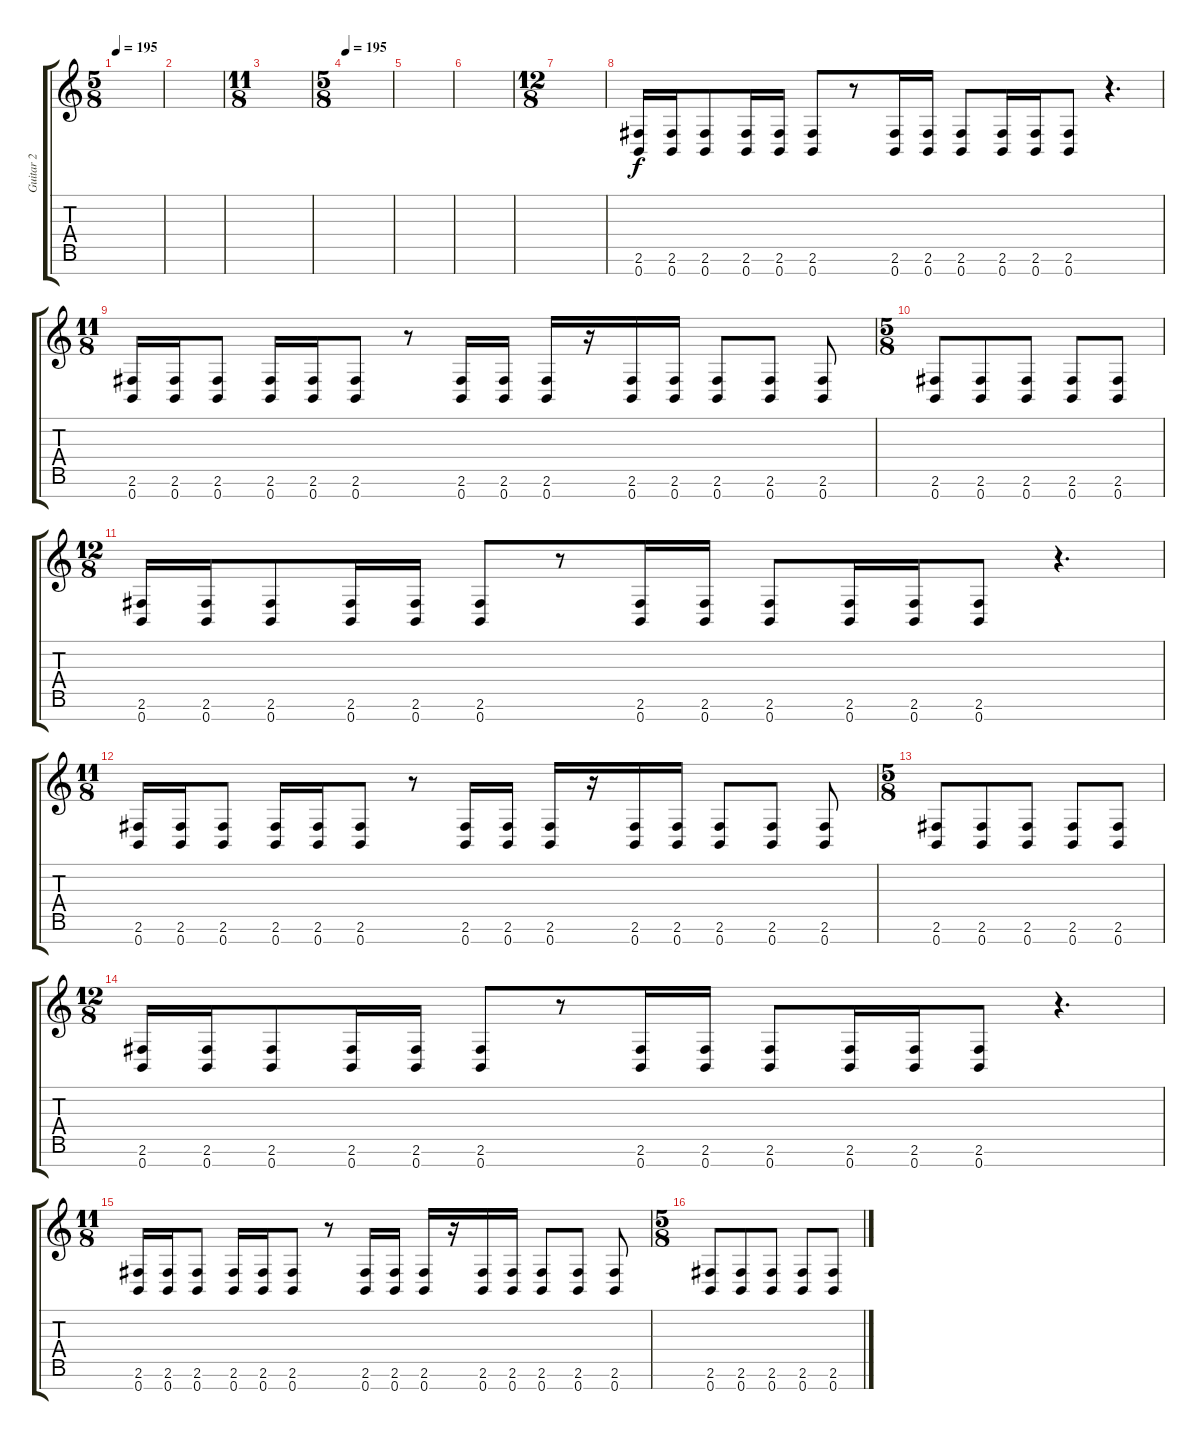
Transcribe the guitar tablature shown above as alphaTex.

\track ("Guitar 2" "Guitar 2") {instrument distortionguitar}
\staff {score tabs}
\tuning (E4 B3 G3 D3 A2 E2 B1) {hide}
\ts (5 8)
\tempo 195
\clef g2
\ks c
|
|
\ts (11 8)
|
\ts (5 8)
\tempo 190
\tempo 195
|
|
|
\ts (12 8)
|
(2.6 0.7).16 (2.6 0.7).16 (2.6 0.7).8 (2.6 0.7).16 (2.6 0.7).16 (2.6 0.7).8 r.8 (2.6 0.7).16 (2.6 0.7).16 (2.6 0.7).8 (2.6 0.7).16 (2.6 0.7).16 (2.6 0.7).8 r.4{d} |
\ts (11 8)
(2.6 0.7).16 (2.6 0.7).16 (2.6 0.7).8 (2.6 0.7).16 (2.6 0.7).16 (2.6 0.7).8 r.8 (2.6 0.7).16 (2.6 0.7).16 (2.6 0.7).16 r.16 (2.6 0.7).16 (2.6 0.7).16 (2.6 0.7).8 (2.6 0.7).8 (2.6 0.7).8 |
\ts (5 8)
(2.6 0.7).8 (2.6 0.7).8 (2.6 0.7).8 (2.6 0.7).8 (2.6 0.7).8 |
\ts (12 8)
(2.6 0.7).16 (2.6 0.7).16 (2.6 0.7).8 (2.6 0.7).16 (2.6 0.7).16 (2.6 0.7).8 r.8 (2.6 0.7).16 (2.6 0.7).16 (2.6 0.7).8 (2.6 0.7).16 (2.6 0.7).16 (2.6 0.7).8 r.4{d} |
\ts (11 8)
(2.6 0.7).16 (2.6 0.7).16 (2.6 0.7).8 (2.6 0.7).16 (2.6 0.7).16 (2.6 0.7).8 r.8 (2.6 0.7).16 (2.6 0.7).16 (2.6 0.7).16 r.16 (2.6 0.7).16 (2.6 0.7).16 (2.6 0.7).8 (2.6 0.7).8 (2.6 0.7).8 |
\ts (5 8)
(2.6 0.7).8 (2.6 0.7).8 (2.6 0.7).8 (2.6 0.7).8 (2.6 0.7).8 |
\ts (12 8)
(2.6 0.7).16 (2.6 0.7).16 (2.6 0.7).8 (2.6 0.7).16 (2.6 0.7).16 (2.6 0.7).8 r.8 (2.6 0.7).16 (2.6 0.7).16 (2.6 0.7).8 (2.6 0.7).16 (2.6 0.7).16 (2.6 0.7).8 r.4{d} |
\ts (11 8)
(2.6 0.7).16 (2.6 0.7).16 (2.6 0.7).8 (2.6 0.7).16 (2.6 0.7).16 (2.6 0.7).8 r.8 (2.6 0.7).16 (2.6 0.7).16 (2.6 0.7).16 r.16 (2.6 0.7).16 (2.6 0.7).16 (2.6 0.7).8 (2.6 0.7).8 (2.6 0.7).8 |
\ts (5 8)
(2.6 0.7).8 (2.6 0.7).8 (2.6 0.7).8 (2.6 0.7).8 (2.6 0.7).8
